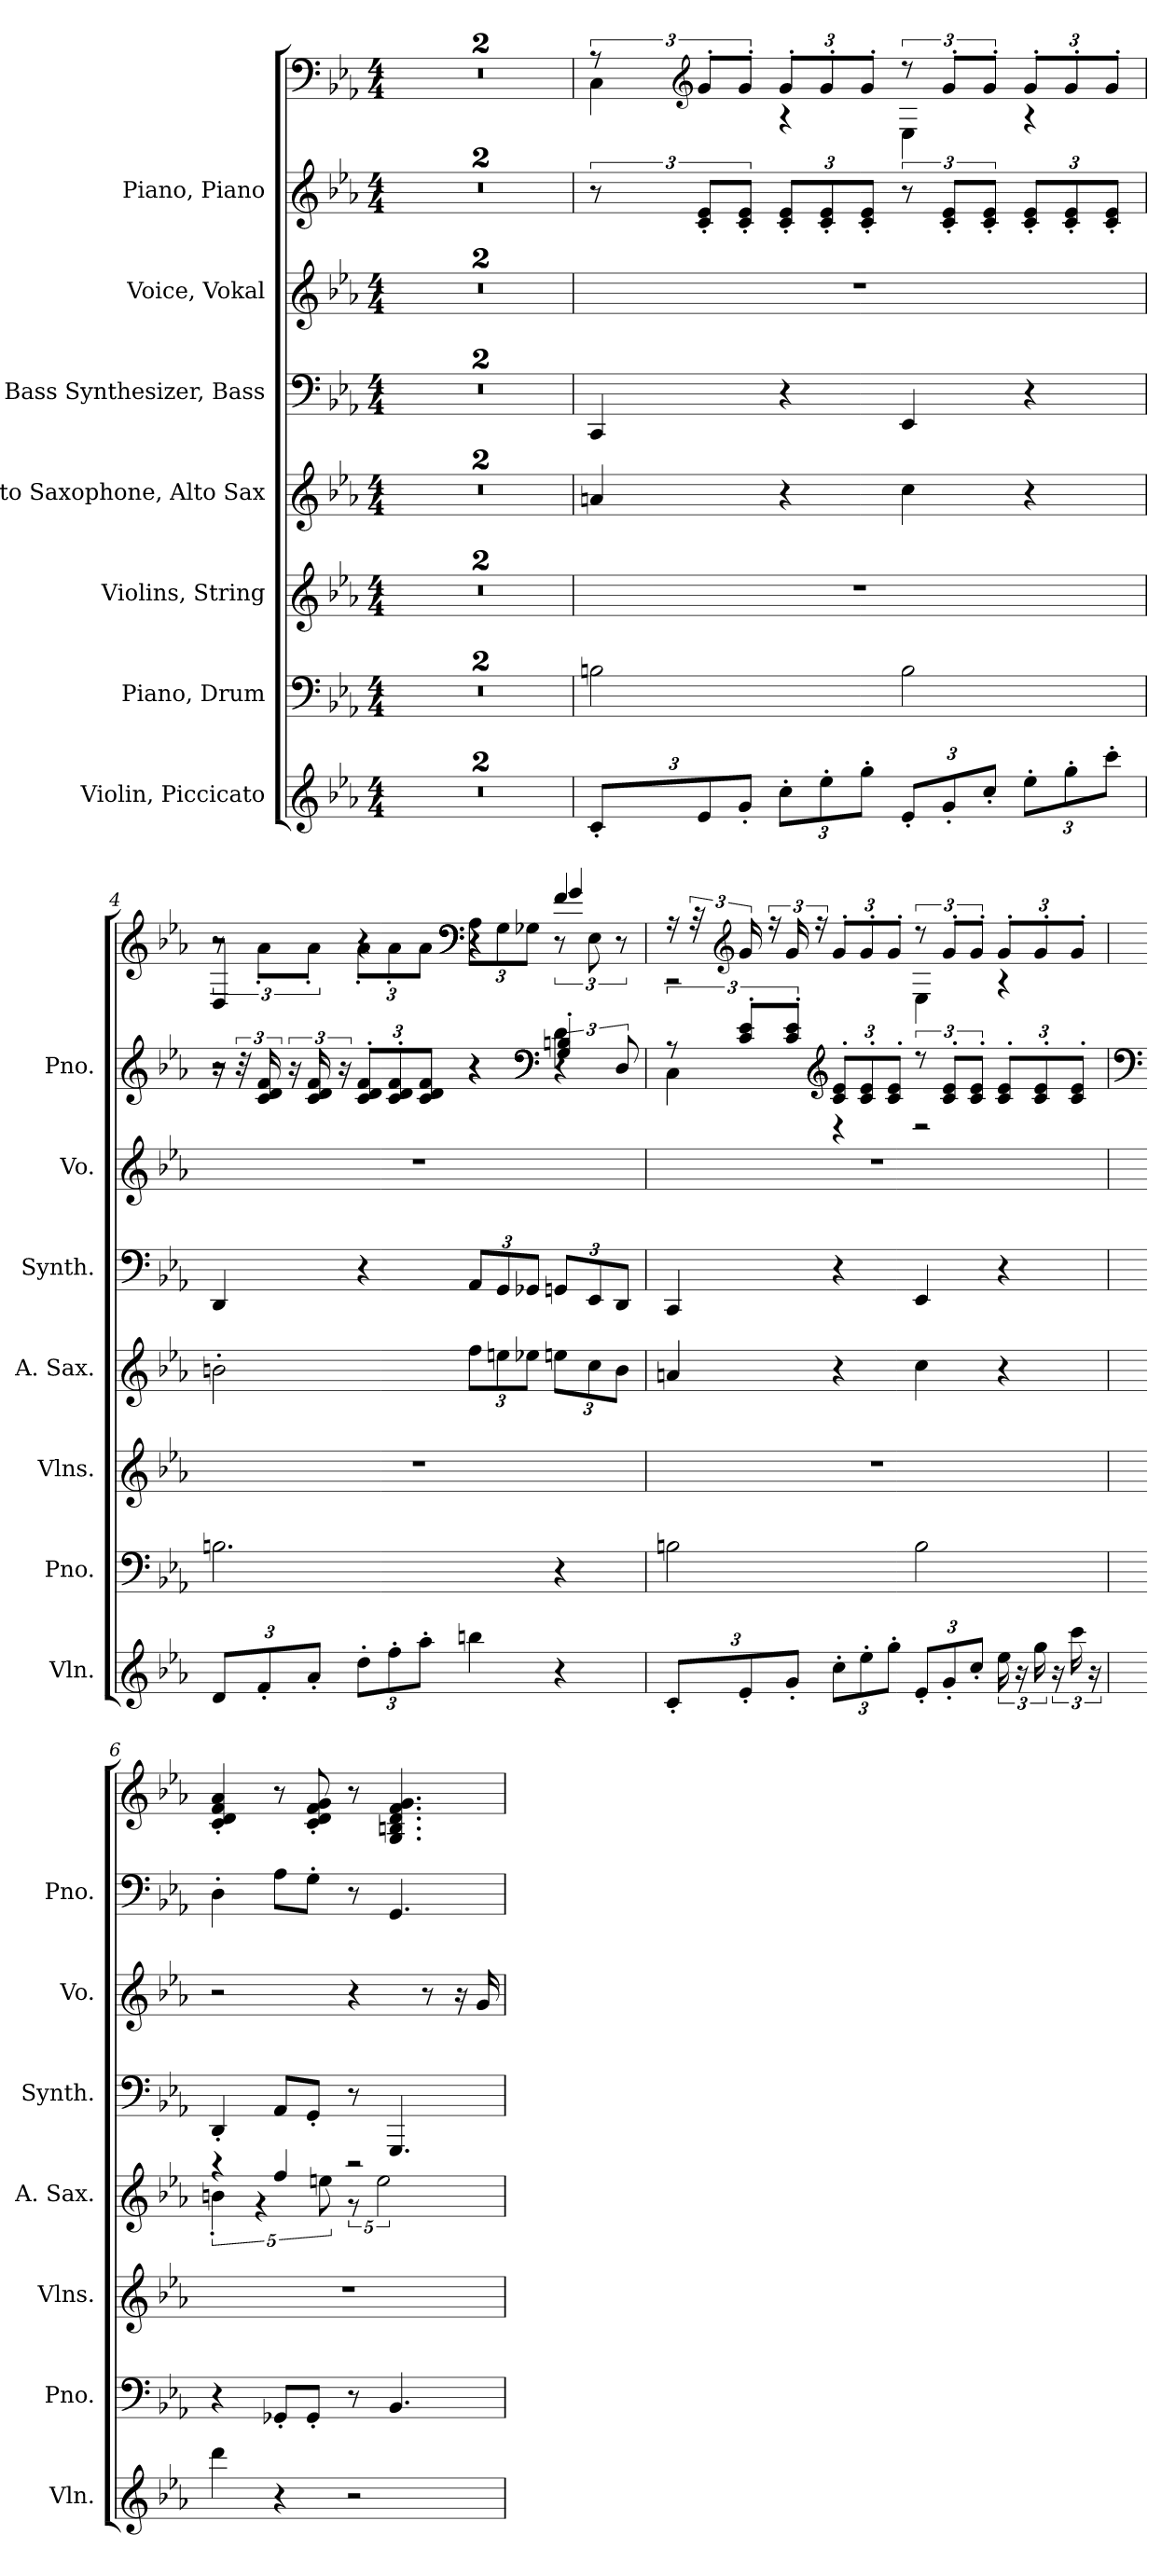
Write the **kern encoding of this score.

**kern	**kern	**kern	**kern	**kern	**kern	**kern	**kern
*part7	*part6	*part5	*part4	*part3	*part2	*part1	*part1
*staff8	*staff7	*staff6	*staff5	*staff4	*staff3	*staff2	*staff1
*I"Violin, Piccicato	*I"Piano, Drum	*I"Violins, String	*I"Alto Saxophone, Alto Sax	*I"Bass Synthesizer, Bass	*I"Voice, Vokal	*I"Piano, Piano	*
*I'Vln.	*I'Pno.	*I'Vlns.	*I'A. Sax.	*I'Synth.	*I'Vo.	*I'Pno.	*
*clefG2	*clefF4	*clefG2	*clefG2	*clefF4	*clefG2	*clefG2	*clefF4
*	*	*	*ITrd5c9	*	*	*	*
*k[b-e-a-]	*k[b-e-a-]	*k[b-e-a-]	*k[b-e-a-d-g-c-]	*k[b-e-a-]	*k[b-e-a-]	*k[b-e-a-]	*k[b-e-a-]
*M4/4	*M4/4	*M4/4	*M4/4	*M4/4	*M4/4	*M4/4	*M4/4
*MM105	*MM105	*MM105	*MM105	*MM105	*MM105	*MM105	*MM105
=1	=1	=1	=1	=1	=1	=1	=1
1r	1r	1r	1r	1r	1r	1r	1r
=2	=2	=2	=2	=2	=2	=2	=2
1r	1r	1r	1r	1r	1r	1r	1r
=3	=3	=3	=3	=3	=3	=3	=3
*Xbrackettup	*	*	*	*	*	*	*
*	*	*	*	*	*	*	*^
12c'/L	2Bn\	1r	4cn/	4CC/	1r	12r	12r	4C\
*	*	*	*	*	*	*	*clefG2	*
12e-/	.	.	.	.	.	12c/' 12e-/'L	12g'/L	.
12g'/J	.	.	.	.	.	12c/' 12e-/'J	12g'/J	.
*	*	*	*	*	*	*Xbrackettup	*Xbrackettup	*
12cc'\L	.	.	4r	4r	.	12c/' 12e-/'L	12g'/L	4r
12ee-'\	.	.	.	.	.	12c/' 12e-/'	12g'/	.
12gg'\J	.	.	.	.	.	12c/' 12e-/'J	12g'/J	.
*	*	*	*	*	*	*brackettup	*brackettup	*
12e-'/L	2B\	.	4e-\	4EE-/	.	12r	12r	4E-\
12g'/	.	.	.	.	.	12c/' 12e-/'L	12g'/L	.
12cc'/J	.	.	.	.	.	12c/' 12e-/'J	12g'/J	.
*	*	*	*	*	*	*Xbrackettup	*Xbrackettup	*
12ee-'\L	.	.	4r	4r	.	12c/' 12e-/'L	12g'/L	4r
12gg'\	.	.	.	.	.	12c/' 12e-/'	12g'/	.
12ccc'\J	.	.	.	.	.	12c/' 12e-/'J	12g'/J	.
!!LO:PB:g=z
=4	=4	=4	=4	=4	=4	=4	=4	=4
*	*	*	*	*	*	*^	*	*
*	*	*	*	*	*	*	*^	*	*
*	*	*	*	*	*	*	*	*	*	*brackettup
*	*	*	*	*	*	*	*	*	*	*^
12d/L	2.Bn\	1r	2dn'\	4DD/	1r	16r	2r	2r	2r	12r	4D/
*	*	*	*	*	*	*brackettup	*	*	*	*	*
.	.	.	.	.	.	48r	.	.	.	.	.
12f'/	.	.	.	.	.	24c/ 24d/ 24f/	.	.	.	12a-'\L	.
.	.	.	.	.	.	24r	.	.	.	.	.
12a-'/J	.	.	.	.	.	24c/ 24d/ 24f/	.	.	.	12a-'\J	.
.	.	.	.	.	.	24r	.	.	.	.	.
*	*	*	*	*	*	*Xbrackettup	*	*	*	*Xbrackettup	*
12dd'\L	.	.	.	4r	.	12c/' 12d/' 12f/'L	.	.	.	12a-'\L	4r
12ff'\	.	.	.	.	.	12c/' 12d/' 12f/'	.	.	.	12a-'\	.
12aa-'\J	.	.	.	.	.	12c/ 12d/ 12f/J	.	.	.	12a-\J	.
*	*	*	*	*	*	*	*	*	*clefF4	*	*
*	*	*	*Xbrackettup	*Xbrackettup	*	*	*	*	*	*	*
4bbn\	.	.	12a-\L	12AA-/L	.	4r	4r	4r	4r	12A-\L	4r
.	.	.	12gn\	12GG/	.	.	.	.	.	12G\	.
.	.	.	12g-X\J	12GG-X/J	.	.	.	.	.	12G-X\J	.
*	*	*	*	*	*	*clefF4	*	*	*	*	*
*	*	*	*	*	*	*brackettup	*	*	*	*brackettup	*
4r	4r	.	12gn\L	12GGn/L	.	6r	4d\	4G/' 4Bn/'	4f/	12r	4g/
.	.	.	12e-\	12EE-/	.	.	.	.	.	12E-\	.
.	.	.	12d\J	12DD/J	.	12D/	.	.	.	12r	.
*	*	*	*	*	*	*	*v	*v	*	*	*
*	*	*	*	*	*	*	*	*	*v	*v
!!LO:PB:g=z
=5	=5	=5	=5	=5	=5	=5	=5	=5	=5
12c'/L	2Bn\	1r	4cn/	4CC/	1r	12r	4C\	16r	2r
.	.	.	.	.	.	.	.	48r	.
*	*	*	*	*	*	*	*	*clefG2	*
12e-'/	.	.	.	.	.	12c/' 12e-/'L	.	24g/	.
.	.	.	.	.	.	.	.	24r	.
12g'/J	.	.	.	.	.	12c/' 12e-/'J	.	24g/	.
.	.	.	.	.	.	.	.	24r	.
*	*	*	*	*	*	*clefG2	*	*	*
*	*	*	*	*	*	*Xbrackettup	*	*Xbrackettup	*
12cc'\L	.	.	4r	4r	.	12c/' 12e-/'L	4r	12g'/L	.
12ee-'\	.	.	.	.	.	12c/' 12e-/'	.	12g'/	.
12gg'\J	.	.	.	.	.	12c/' 12e-/'J	.	12g'/J	.
*	*	*	*	*	*	*brackettup	*	*brackettup	*
12e-'/L	2B\	.	4e-\	4EE-/	.	12r	2r	12r	4E-\
12g'/	.	.	.	.	.	12c/' 12e-/'L	.	12g'/L	.
12cc'/J	.	.	.	.	.	12c/' 12e-/'J	.	12g'/J	.
*brackettup	*	*	*	*	*	*Xbrackettup	*	*Xbrackettup	*
24ee-\	.	.	4r	4r	.	12c/' 12e-/'L	.	12g'/L	4r
24r	.	.	.	.	.	.	.	.	.
24gg\	.	.	.	.	.	12c/' 12e-/'	.	12g'/	.
24r	.	.	.	.	.	.	.	.	.
24ccc\	.	.	.	.	.	12c/' 12e-/'J	.	12g'/J	.
24r	.	.	.	.	.	.	.	.	.
*	*	*	*	*	*	*v	*v	*	*
*	*	*	*	*	*	*	*v	*v
=6	=6	=6	=6	=6	=6	=6	=6
*	*	*	*	*	*	*clefF4	*
*	*	*	*^	*	*	*	*
*	*	*	*	*brackettup	*	*	*	*
4ddd\	4r	1r	4r	5dn'\	4DD'/	2r	4D'\	4c/' 4d/' 4f/' 4a-/'
.	.	.	.	5r	.	.	.	.
4r	8GG-X'/L	.	4a-/	.	8AA-/L	.	8A-\L	8r
.	8GG-'/J	.	.	.	8GG'/J	.	8G'\J	8c/' 8d/' 8f/' 8g/'
.	.	.	.	10gn\	.	.	.	.
2r	8r	.	2r	10r	8r	4r	8r	8r
.	.	.	.	5%2g\	.	.	.	.
.	4.BB-/	.	.	.	4.GGG/	.	4.GG/	4.G/ 4.Bn/ 4.d/ 4.f/ 4.g/
.	.	.	.	.	.	8r	.	.
.	.	.	.	.	.	16r	.	.
.	.	.	.	.	.	16g/	.	.
*	*	*	*v	*v	*	*	*	*
=	=	=	=	=	=	=	=
*-	*-	*-	*-	*-	*-	*-	*-
